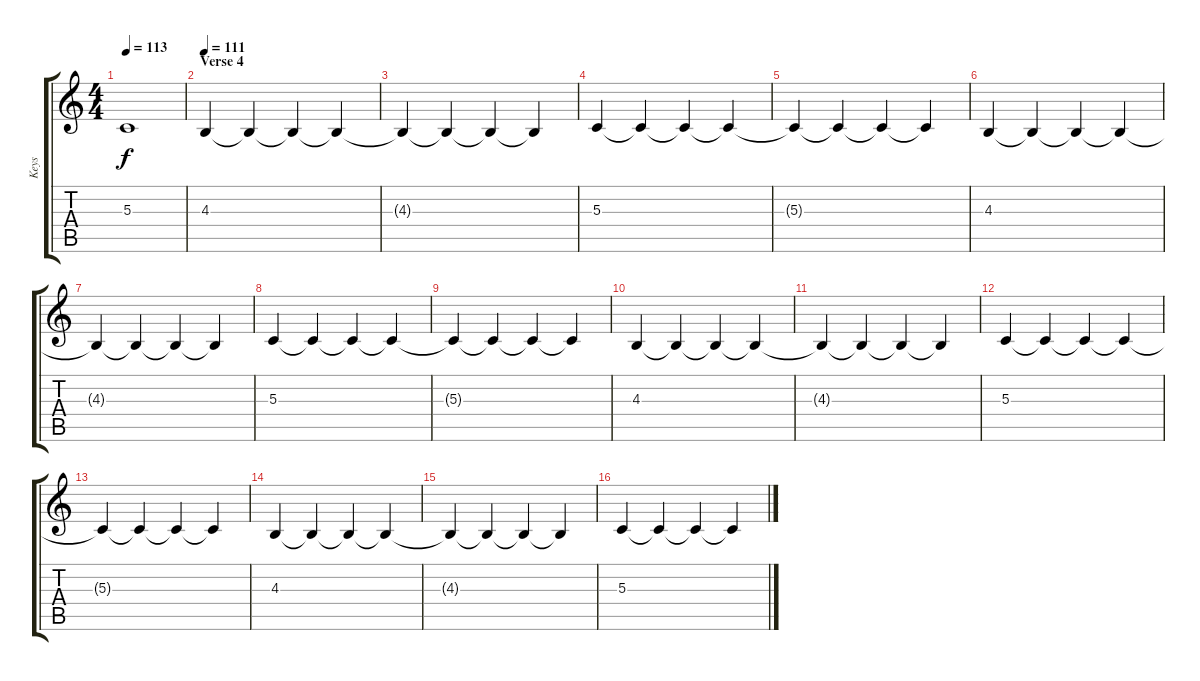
\track ("Keys" "Keys") {instrument drawbarorgan}
\staff {score tabs}
\tuning (E4 B3 G3 D3 A2 E2) {hide}
\ts (4 4)
\tempo 113
\clef g2
\ks c
5.3{t}.1{dy f} |
\section ("" "Verse 4")
\tempo 111
4.3.4{volume 10} 4.3{t}.4 4.3{t}.4 4.3{t}.4 |
4.3{t}.4 4.3{t}.4 4.3{t}.4 4.3{t}.4 |
5.3.4 5.3{t}.4 5.3{t}.4 5.3{t}.4 |
5.3{t}.4 5.3{t}.4 5.3{t}.4 5.3{t}.4 |
4.3.4 4.3{t}.4 4.3{t}.4 4.3{t}.4 |
4.3{t}.4 4.3{t}.4 4.3{t}.4 4.3{t}.4 |
5.3.4 5.3{t}.4 5.3{t}.4 5.3{t}.4 |
5.3{t}.4 5.3{t}.4 5.3{t}.4 5.3{t}.4 |
4.3.4 4.3{t}.4 4.3{t}.4 4.3{t}.4 |
4.3{t}.4 4.3{t}.4 4.3{t}.4 4.3{t}.4 |
5.3.4 5.3{t}.4 5.3{t}.4 5.3{t}.4 |
5.3{t}.4 5.3{t}.4 5.3{t}.4 5.3{t}.4 |
4.3.4 4.3{t}.4 4.3{t}.4 4.3{t}.4 |
4.3{t}.4 4.3{t}.4 4.3{t}.4 4.3{t}.4 |
5.3.4 5.3{t}.4 5.3{t}.4 5.3{t}.4
